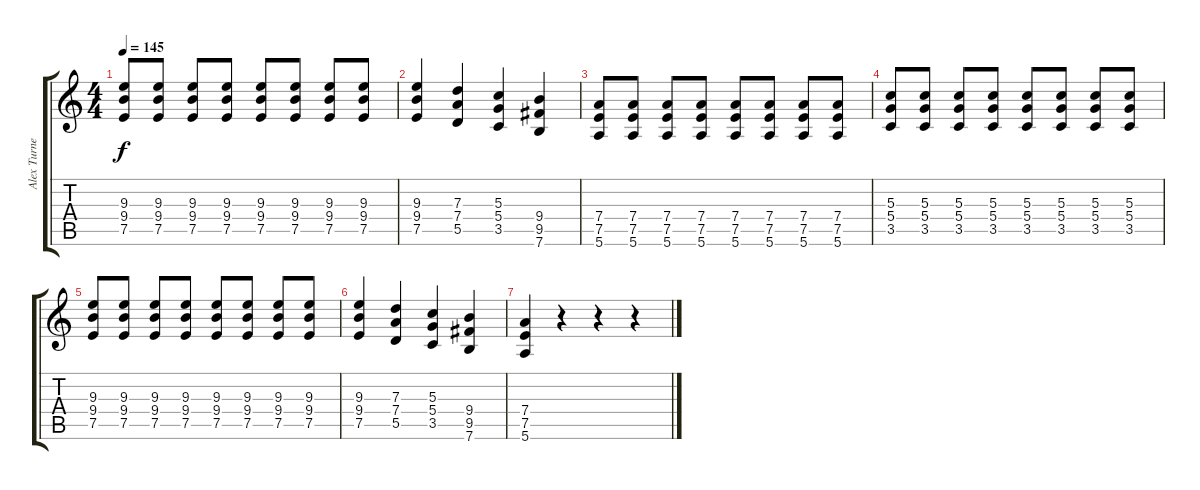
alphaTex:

\track ("Alex Turner" "Alex Turne") {instrument electricguitarclean}
\staff {score tabs}
\tuning (E4 B3 G3 D3 A2 E2) {hide}
\ts (4 4)
\tempo 145
\clef g2
\ks c
(9.3 9.4 7.5).8{dy f} (9.3 9.4 7.5).8 (9.3 9.4 7.5).8 (9.3 9.4 7.5).8 (9.3 9.4 7.5).8 (9.3 9.4 7.5).8 (9.3 9.4 7.5).8 (9.3 9.4 7.5).8 |
(9.3 9.4 7.5).4 (7.3 7.4 5.5).4 (5.3 5.4 3.5).4 (9.4 9.5 7.6).4 |
(7.4 7.5 5.6).8 (7.4 7.5 5.6).8 (7.4 7.5 5.6).8 (7.4 7.5 5.6).8 (7.4 7.5 5.6).8 (7.4 7.5 5.6).8 (7.4 7.5 5.6).8 (7.4 7.5 5.6).8 |
(5.3 5.4 3.5).8 (5.3 5.4 3.5).8 (5.3 5.4 3.5).8 (5.3 5.4 3.5).8 (5.3 5.4 3.5).8 (5.3 5.4 3.5).8 (5.3 5.4 3.5).8 (5.3 5.4 3.5).8 |
(9.3 9.4 7.5).8 (9.3 9.4 7.5).8 (9.3 9.4 7.5).8 (9.3 9.4 7.5).8 (9.3 9.4 7.5).8 (9.3 9.4 7.5).8 (9.3 9.4 7.5).8 (9.3 9.4 7.5).8 |
(9.3 9.4 7.5).4 (7.3 7.4 5.5).4 (5.3 5.4 3.5).4 (9.4 9.5 7.6).4 |
(7.4 7.5 5.6).4 r.4 r.4 r.4
